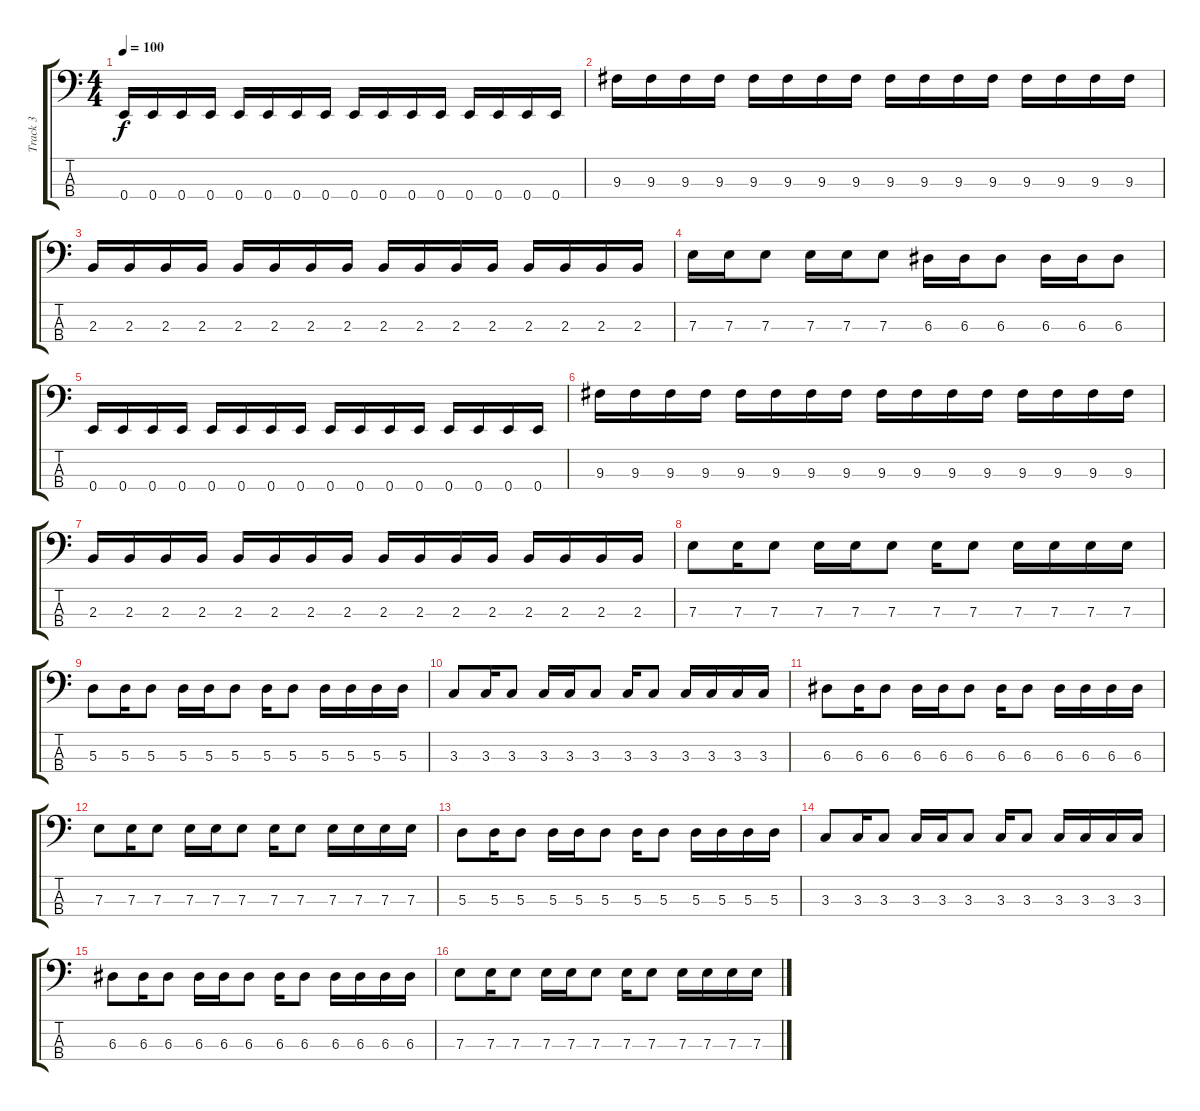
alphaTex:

\track ("Track 3" "Track 3") {instrument electricbasspick}
\staff {score tabs}
\tuning (G2 D2 A1 E1) {hide}
\ts (4 4)
\tempo 100
\clef f4
\ks c
0.4.16{dy f} 0.4.16 0.4.16 0.4.16 0.4.16 0.4.16 0.4.16 0.4.16 0.4.16 0.4.16 0.4.16 0.4.16 0.4.16 0.4.16 0.4.16 0.4.16 |
9.3.16 9.3.16 9.3.16 9.3.16 9.3.16 9.3.16 9.3.16 9.3.16 9.3.16 9.3.16 9.3.16 9.3.16 9.3.16 9.3.16 9.3.16 9.3.16 |
2.3.16 2.3.16 2.3.16 2.3.16 2.3.16 2.3.16 2.3.16 2.3.16 2.3.16 2.3.16 2.3.16 2.3.16 2.3.16 2.3.16 2.3.16 2.3.16 |
7.3.16 7.3.16 7.3.8 7.3.16 7.3.16 7.3.8 6.3.16 6.3.16 6.3.8 6.3.16 6.3.16 6.3.8 |
0.4.16 0.4.16 0.4.16 0.4.16 0.4.16 0.4.16 0.4.16 0.4.16 0.4.16 0.4.16 0.4.16 0.4.16 0.4.16 0.4.16 0.4.16 0.4.16 |
9.3.16 9.3.16 9.3.16 9.3.16 9.3.16 9.3.16 9.3.16 9.3.16 9.3.16 9.3.16 9.3.16 9.3.16 9.3.16 9.3.16 9.3.16 9.3.16 |
2.3.16 2.3.16 2.3.16 2.3.16 2.3.16 2.3.16 2.3.16 2.3.16 2.3.16 2.3.16 2.3.16 2.3.16 2.3.16 2.3.16 2.3.16 2.3.16 |
7.3.8 7.3.16 7.3.8 7.3.16 7.3.16 7.3.8 7.3.16 7.3.8 7.3.16 7.3.16 7.3.16 7.3.16 |
5.3.8 5.3.16 5.3.8 5.3.16 5.3.16 5.3.8 5.3.16 5.3.8 5.3.16 5.3.16 5.3.16 5.3.16 |
3.3.8 3.3.16 3.3.8 3.3.16 3.3.16 3.3.8 3.3.16 3.3.8 3.3.16 3.3.16 3.3.16 3.3.16 |
6.3.8 6.3.16 6.3.8 6.3.16 6.3.16 6.3.8 6.3.16 6.3.8 6.3.16 6.3.16 6.3.16 6.3.16 |
7.3.8 7.3.16 7.3.8 7.3.16 7.3.16 7.3.8 7.3.16 7.3.8 7.3.16 7.3.16 7.3.16 7.3.16 |
5.3.8 5.3.16 5.3.8 5.3.16 5.3.16 5.3.8 5.3.16 5.3.8 5.3.16 5.3.16 5.3.16 5.3.16 |
3.3.8 3.3.16 3.3.8 3.3.16 3.3.16 3.3.8 3.3.16 3.3.8 3.3.16 3.3.16 3.3.16 3.3.16 |
6.3.8 6.3.16 6.3.8 6.3.16 6.3.16 6.3.8 6.3.16 6.3.8 6.3.16 6.3.16 6.3.16 6.3.16 |
7.3.8 7.3.16 7.3.8 7.3.16 7.3.16 7.3.8 7.3.16 7.3.8 7.3.16 7.3.16 7.3.16 7.3.16
